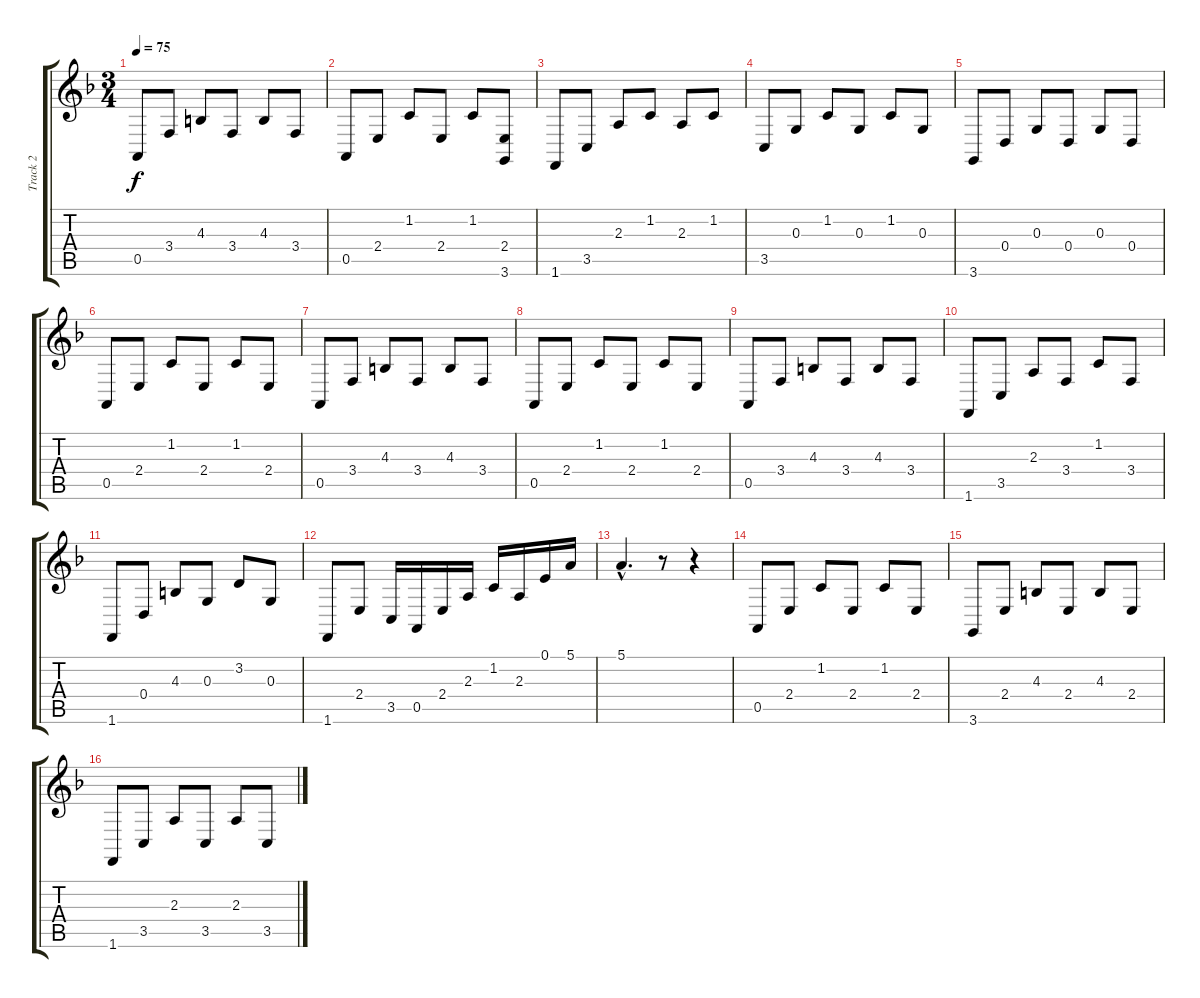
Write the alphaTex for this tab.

\track ("Track 2" "Track 2") {instrument brightacousticpiano}
\staff {score tabs}
\tuning (E4 B3 G3 D3 A2 E2) {hide}
\ts (3 4)
\tempo 75
\clef g2
\ks f
0.5.8{dy f} 3.4.8 4.3.8 3.4.8 4.3.8 3.4.8 |
0.5.8 2.4.8 1.2.8 2.4.8 1.2.8 (2.4 3.6).8 |
1.6.8 3.5.8 2.3.8 1.2.8 2.3.8 1.2.8 |
3.5.8 0.3.8 1.2.8 0.3.8 1.2.8 0.3.8 |
3.6.8 0.4.8 0.3.8 0.4.8 0.3.8 0.4.8 |
0.5.8 2.4.8 1.2.8 2.4.8 1.2.8 2.4.8 |
0.5.8 3.4.8 4.3.8 3.4.8 4.3.8 3.4.8 |
0.5.8 2.4.8 1.2.8 2.4.8 1.2.8 2.4.8 |
0.5.8 3.4.8 4.3.8 3.4.8 4.3.8 3.4.8 |
1.6.8 3.5.8 2.3.8 3.4.8 1.2.8 3.4.8 |
1.6.8 0.4.8 4.3.8 0.3.8 3.2.8 0.3.8 |
1.6.8 2.4.8 3.5.16 0.5.16 2.4.16 2.3.16 1.2.16 2.3.16 0.1.16 5.1.16 |
5.1{hac}.4{d} r.8 r.4 |
0.5.8 2.4.8 1.2.8 2.4.8 1.2.8 2.4.8 |
3.6.8 2.4.8 4.3.8 2.4.8 4.3.8 2.4.8 |
1.6.8 3.5.8 2.3.8 3.5.8 2.3.8 3.5.8
